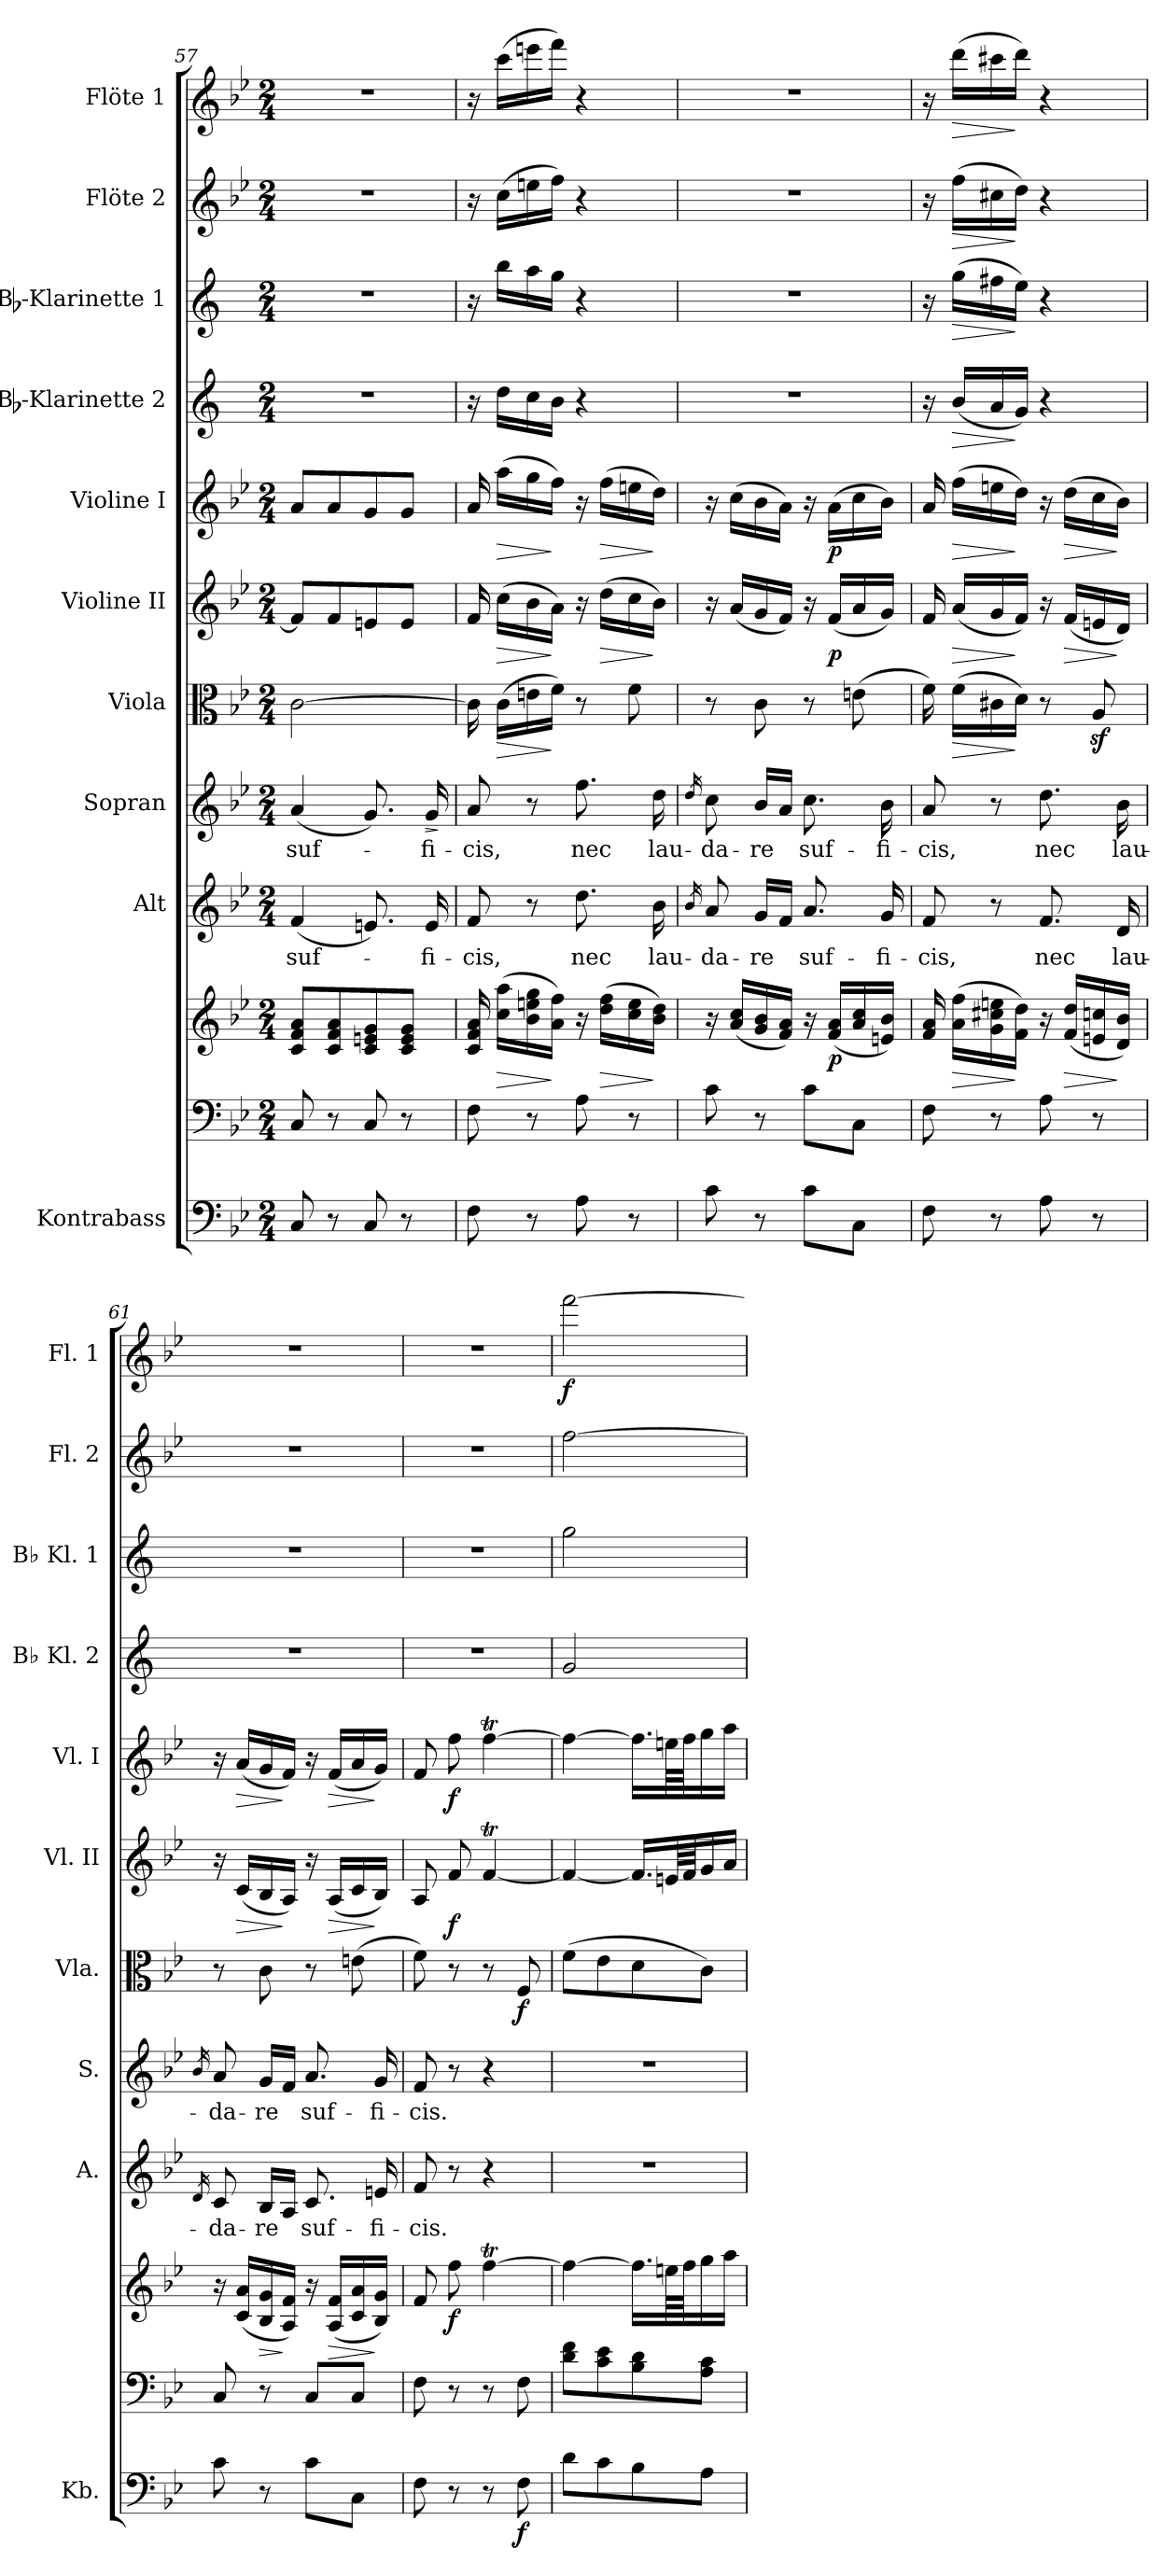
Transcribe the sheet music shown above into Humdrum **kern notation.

**kern	**dynam	**kern	**kern	**dynam	**kern	**text	**kern	**text	**dynam	**kern	**dynam	**kern	**dynam	**kern	**dynam	**kern	**dynam	**kern	**dynam	**kern	**dynam	**kern	**dynam
*part11	*part11	*part10	*part10	*part10	*part9	*part9	*part8	*part8	*part8	*part7	*part7	*part6	*part6	*part5	*part5	*part4	*part4	*part3	*part3	*part2	*part2	*part1	*part1
*staff12	*staff12	*staff11	*staff10	*staff10/11	*staff9	*staff9	*staff8	*staff8	*staff8	*staff7	*staff7	*staff6	*staff6	*staff5	*staff5	*staff4	*staff4	*staff3	*staff3	*staff2	*staff2	*staff1	*staff1
*I"Kontrabass	*	*	*	*	*I"Alt	*	*I"Sopran	*	*	*I"Viola	*	*I"Violine II	*	*I"Violine I	*	*I"Bb-Klarinette 2	*	*I"Bb-Klarinette 1	*	*I"Flöte 2	*	*I"Flöte 1	*
*I'Kb.	*	*	*	*	*I'A.	*	*I'S.	*	*	*I'Vla.	*	*I'Vl. II	*	*I'Vl. I	*	*I'Bb Kl. 2	*	*I'Bb Kl. 1	*	*I'Fl. 2	*	*I'Fl. 1	*
*clefF4	*	*clefF4	*clefG2	*	*clefG2	*	*clefG2	*	*	*clefC3	*	*clefG2	*	*clefG2	*	*clefG2	*	*clefG2	*	*clefG2	*	*clefG2	*
*ITrd7c12	*	*	*	*	*	*	*	*	*	*	*	*	*	*	*	*ITrd1c2	*	*ITrd1c2	*	*	*	*	*
*k[b-e-]	*	*k[b-e-]	*k[b-e-]	*	*k[b-e-]	*	*k[b-e-]	*	*	*k[b-e-]	*	*k[b-e-]	*	*k[b-e-]	*	*k[b-e-]	*	*k[b-e-]	*	*k[b-e-]	*	*k[b-e-]	*
*B-:	*	*B-:	*B-:	*	*B-:	*	*B-:	*	*	*B-:	*	*B-:	*	*B-:	*	*B-:	*	*B-:	*	*B-:	*	*B-:	*
*M2/4	*	*M2/4	*M2/4	*	*M2/4	*	*M2/4	*	*	*M2/4	*	*M2/4	*	*M2/4	*	*M2/4	*	*M2/4	*	*M2/4	*	*M2/4	*
=57	=57	=57	=57	=57	=57	=57	=57	=57	=57	=57	=57	=57	=57	=57	=57	=57	=57	=57	=57	=57	=57	=57	=57
!	!	!	!	!	!	!LO:LY:b	!	!LO:LY:b	!	!	!	!	!	!	!	!	!	!	!	!	!	!	!
8CC/	.	8C/	8c/ 8f/ 8a/L	.	(<4f/	suf-	(<4a/	suf-	.	[2c\	.	8f/L]	.	8a/L	.	2r	.	2r	.	2r	.	2r	.
8r	.	8r	8c/ 8f/ 8a/	.	.	.	.	.	.	.	.	8f/	.	8a/	.	.	.	.	.	.	.	.	.
8CC/	.	8C/	8c/ 8en/ 8g/	.	8.en/)	.	8.g/)	.	.	.	.	8en/	.	8g/	.	.	.	.	.	.	.	.	.
8r	.	8r	8c/ 8e/ 8g/J	.	.	.	.	.	.	.	.	8e/J	.	8g/J	.	.	.	.	.	.	.	.	.
!	!	!	!	!	!	!LO:LY:b	!	!LO:LY:b	!LO:HP:b	!	!	!	!	!	!	!	!	!	!	!	!	!	!
.	.	.	.	.	16e/	-fi-	16g/	-fi-	>	.	.	.	.	.	.	.	.	.	.	.	.	.	.
.	.	.	.	.	.	.	.	.	]	.	.	.	.	.	.	.	.	.	.	.	.	.	.
=58	=58	=58	=58	=58	=58	=58	=58	=58	=58	=58	=58	=58	=58	=58	=58	=58	=58	=58	=58	=58	=58	=58	=58
!	!	!	!	!	!	!LO:LY:b	!	!LO:LY:b	!	!	!	!	!	!	!	!	!	!	!	!	!	!	!
8FF\	.	8F\	16c/ 16f/ 16a/	.	8f/	-cis,	8a/	-cis,	.	16c\]	.	16f/	.	16a/	.	16r	.	16r	.	16r	.	16r	.
!	!	!	!	!LO:HP:b	!	!	!	!	!	!	!LO:HP:b	!	!LO:HP:b	!	!LO:HP:b	!	!	!	!	!	!	!	!
.	.	.	(>16cc\ 16aa\LL	>	.	.	.	.	.	(>16c\LL	>	(>16cc\LL	>	(>16aa\LL	>	16cc\LL	.	16aa\LL	.	(>16cc\LL	.	(>16ccc\LL	.
8r	.	8r	16b-\ 16een\ 16gg\	.	8r	.	8r	.	.	16en\	.	16b-\	.	16gg\	.	16b-\	.	16gg\	.	16een\	.	16eeen\	.
.	.	.	16a\ 16ff\JJ)	]	.	.	.	.	.	16f\JJ)	]	16a\JJ)	]	16ff\JJ)	]	16a\JJ	.	16ff\JJ	.	16ff\JJ)	.	16fff\JJ)	.
!	!	!	!	!	!	!LO:LY:b	!	!LO:LY:b	!	!	!	!	!	!	!	!	!	!	!	!	!	!	!
8AA\	.	8A\	16r	.	8.dd\	nec	8.ff\	nec	.	8r	.	16r	.	16r	.	4r	.	4r	.	4r	.	4r	.
!	!	!	!	!LO:HP:b	!	!	!	!	!	!	!	!	!LO:HP:b	!	!LO:HP:b	!	!	!	!	!	!	!	!
.	.	.	(>16dd\ 16ff\LL	>	.	.	.	.	.	.	.	(>16dd\LL	>	(>16ff\LL	>	.	.	.	.	.	.	.	.
8r	.	8r	16cc\ 16ee\	.	.	.	.	.	.	8f\	.	16cc\	.	16een\	.	.	.	.	.	.	.	.	.
!	!	!	!	!	!	!LO:LY:b	!	!LO:LY:b	!	!	!	!	!	!	!	!	!	!	!	!	!	!	!
.	.	.	16b-\ 16dd\JJ)	]	16b-\	lau-	16dd\	lau-	.	.	.	16b-\JJ)	]	16dd\JJ)	]	.	.	.	.	.	.	.	.
!!LO:PB:g=z
=59	=59	=59	=59	=59	=59	=59	=59	=59	=59	=59	=59	=59	=59	=59	=59	=59	=59	=59	=59	=59	=59	=59	=59
.	.	.	.	.	16qb-/	.	16qdd/	.	.	.	.	.	.	.	.	.	.	.	.	.	.	.	.
!	!	!	!	!	!	!LO:LY:b	!	!LO:LY:b	!	!	!	!	!	!	!	!	!	!	!	!	!	!	!
8C\	.	8c\	16r	.	8a/	-da-	8cc\	-da-	.	8r	.	16r	.	16r	.	2r	.	2r	.	2r	.	2r	.
.	.	.	(<16a/ 16cc/LL	.	.	.	.	.	.	.	.	(<16a/LL	.	(>16cc\LL	.	.	.	.	.	.	.	.	.
!	!	!	!	!	!	!LO:LY:b	!	!LO:LY:b	!	!	!	!	!	!	!	!	!	!	!	!	!	!	!
8r	.	8r	16g/ 16b-/	.	16g/LL	-re	16b-/LL	-re	.	8c\	.	16g/	.	16b-\	.	.	.	.	.	.	.	.	.
.	.	.	16f/ 16a/JJ)	.	16f/JJ	.	16a/JJ	.	.	.	.	16f/JJ)	.	16a\JJ)	.	.	.	.	.	.	.	.	.
!	!	!	!	!	!	!LO:LY:b	!	!LO:LY:b	!	!	!	!	!	!	!	!	!	!	!	!	!	!	!
8C\L	.	8c\L	16r	.	8.a/	suf-	8.cc\	suf-	.	8r	.	16r	.	16r	.	.	.	.	.	.	.	.	.
!	!	!	!	!LO:DY:b	!	!	!	!	!	!	!	!	!LO:DY:b	!	!LO:DY:b	!	!	!	!	!	!	!	!
.	.	.	(<16f/ 16a/LL	p	.	.	.	.	.	.	.	(<16f/LL	p	(>16a\LL	p	.	.	.	.	.	.	.	.
8CC\J	.	8C\J	16a/ 16cc/	.	.	.	.	.	.	(>8en\	.	16a/	.	16cc\	.	.	.	.	.	.	.	.	.
!	!	!	!	!	!	!LO:LY:b	!	!LO:LY:b	!	!	!	!	!	!	!	!	!	!	!	!	!	!	!
.	.	.	16en/ 16b-/JJ)	.	16g/	-fi-	16b-\	-fi-	.	.	.	16g/JJ)	.	16b-\JJ)	.	.	.	.	.	.	.	.	.
=60	=60	=60	=60	=60	=60	=60	=60	=60	=60	=60	=60	=60	=60	=60	=60	=60	=60	=60	=60	=60	=60	=60	=60
!	!	!	!	!	!	!LO:LY:b	!	!LO:LY:b	!	!	!	!	!	!	!	!	!	!	!	!	!	!	!
8FF\	.	8F\	16f/ 16a/	.	8f/	-cis,	8a/	-cis,	.	16f\)	.	16f/	.	16a/	.	16r	.	16r	.	16r	.	16r	.
!	!	!	!	!LO:HP:b	!	!	!	!	!	!	!LO:HP:b	!	!LO:HP:b	!	!LO:HP:b	!	!LO:HP:b	!	!LO:HP:b	!	!LO:HP:b	!	!LO:HP:b
.	.	.	(>16a\ 16ff\LL	>	.	.	.	.	.	(>16f\LL	>	(<16a/LL	>	(>16ff\LL	>	(<16a/LL	>	(>16ff\LL	>	(>16ff\LL	>	(>16ddd\LL	>
8r	.	8r	16g\ 16cc#X\ 16een\	.	8r	.	8r	.	.	16c#X\	.	16g/	.	16een\	.	16g/	.	16een\	.	16cc#X\	.	16ccc#X\	.
.	.	.	16f\ 16dd\JJ)	]	.	.	.	.	.	16d\JJ)	]	16f/JJ)	]	16dd\JJ)	]	16f/JJ)	]	16dd\JJ)	]	16dd\JJ)	]	16ddd\JJ)	]
!	!	!	!	!	!	!LO:LY:b	!	!LO:LY:b	!	!	!	!	!	!	!	!	!	!	!	!	!	!	!
8AA\	.	8A\	16r	.	8.f/	nec	8.dd\	nec	.	8r	.	16r	.	16r	.	4r	.	4r	.	4r	.	4r	.
!	!	!	!	!LO:HP:b	!	!	!	!	!	!	!	!	!LO:HP:b	!	!LO:HP:b	!	!	!	!	!	!	!	!
.	.	.	(<16f/ 16dd/LL	>	.	.	.	.	.	.	.	(<16f/LL	>	(>16dd\LL	>	.	.	.	.	.	.	.	.
8r	.	8r	16en/ 16ccn/	.	.	.	.	.	.	8Az</	.	16en/	.	16cc\	.	.	.	.	.	.	.	.	.
!	!	!	!	!	!	!LO:LY:b	!	!LO:LY:b	!	!	!	!	!	!	!	!	!	!	!	!	!	!	!
.	.	.	16d/ 16b-/JJ)	]	16d/	lau-	16b-\	lau-	.	.	.	16d/JJ)	]	16b-\JJ)	]	.	.	.	.	.	.	.	.
=61	=61	=61	=61	=61	=61	=61	=61	=61	=61	=61	=61	=61	=61	=61	=61	=61	=61	=61	=61	=61	=61	=61	=61
.	.	.	.	.	16qd/	.	16qb-/	.	.	.	.	.	.	.	.	.	.	.	.	.	.	.	.
!	!	!	!	!	!	!LO:LY:b	!	!LO:LY:b	!	!	!	!	!	!	!	!	!	!	!	!	!	!	!
8C\	.	8C/	16r	.	8c/	-da-	8a/	-da-	.	8r	.	16r	.	16r	.	2r	.	2r	.	2r	.	2r	.
!	!	!	!	!	!	!	!	!	!	!	!	!	!LO:HP:b	!	!LO:HP:b	!	!	!	!	!	!	!	!
.	.	.	(<16c/ 16a/LL	.	.	.	.	.	.	.	.	(<16c/LL	>	(<16a/LL	>	.	.	.	.	.	.	.	.
!	!	!	!	!LO:HP:b	!	!LO:LY:b	!	!LO:LY:b	!	!	!	!	!	!	!	!	!	!	!	!	!	!	!
8r	.	8r	16B-/ 16g/	>	16B-/LL	-re	16g/LL	-re	.	8c\	.	16B-/	.	16g/	.	.	.	.	.	.	.	.	.
.	.	.	16A/ 16f/JJ)	]	16A/JJ	.	16f/JJ	.	.	.	.	16A/JJ)	]	16f/JJ)	]	.	.	.	.	.	.	.	.
!	!	!	!	!	!	!LO:LY:b	!	!LO:LY:b	!	!	!	!	!	!	!	!	!	!	!	!	!	!	!
8C\L	.	8C/L	16r	.	8.c/	suf-	8.a/	suf-	.	8r	.	16r	.	16r	.	.	.	.	.	.	.	.	.
!	!	!	!	!LO:HP:b	!	!	!	!	!	!	!	!	!LO:HP:b	!	!LO:HP:b	!	!	!	!	!	!	!	!
.	.	.	(<16A/ 16f/LL	>	.	.	.	.	.	.	.	(<16A/LL	>	(<16f/LL	>	.	.	.	.	.	.	.	.
8CC\J	.	8C/J	16c/ 16a/	.	.	.	.	.	.	(>8en\	.	16c/	.	16a/	.	.	.	.	.	.	.	.	.
!	!	!	!	!	!	!LO:LY:b	!	!LO:LY:b	!	!	!	!	!	!	!	!	!	!	!	!	!	!	!
.	.	.	16B-/ 16g/JJ)	]	16en/	-fi-	16g/	-fi-	.	.	.	16B-/JJ)	]	16g/JJ)	]	.	.	.	.	.	.	.	.
=62	=62	=62	=62	=62	=62	=62	=62	=62	=62	=62	=62	=62	=62	=62	=62	=62	=62	=62	=62	=62	=62	=62	=62
!	!	!	!	!	!	!LO:LY:b	!	!LO:LY:b	!	!	!	!	!	!	!	!	!	!	!	!	!	!	!
8FF\	.	8F\	8f/	.	8f/	-cis.	8f/	-cis.	.	8f\)	.	8A/	.	8f/	.	2r	.	2r	.	2r	.	2r	.
!	!	!	!	!LO:DY:b	!	!	!	!	!	!	!	!	!LO:DY:b	!	!LO:DY:b	!	!	!	!	!	!	!	!
8r	.	8r	8ff\	f	8r	.	8r	.	.	8r	.	8f/	f	8ff\	f	.	.	.	.	.	.	.	.
8r	.	8r	[4ffT\	.	4r	.	4r	.	.	8r	.	[4fT/	.	[4ffT\	.	.	.	.	.	.	.	.	.
!	!LO:DY:b	!	!	!	!	!	!	!	!	!	!LO:DY:b	!	!	!	!	!	!	!	!	!	!	!	!
8FF\	f	8F\	.	.	.	.	.	.	.	8F/	f	.	.	.	.	.	.	.	.	.	.	.	.
=63	=63	=63	=63	=63	=63	=63	=63	=63	=63	=63	=63	=63	=63	=63	=63	=63	=63	=63	=63	=63	=63	=63	=63
!	!	!	!	!	!	!	!	!	!	!	!	!	!	!	!	!	!	!	!	!	!	!	!LO:DY:b
8D\L	.	8d\ 8f\L	4ff\_	.	2r	.	2r	.	.	(>8f\L	.	4f/_	.	4ff\_	.	2f/	.	2ff\	.	[2ff\	.	[2fff\	f
8C\	.	8c\ 8e-\	.	.	.	.	.	.	.	8e-\	.	.	.	.	.	.	.	.	.	.	.	.	.
8BB-\	.	8B-\ 8d\	16.ff\LL]	.	.	.	.	.	.	8d\	.	16.f/LL]	.	16.ff\LL]	.	.	.	.	.	.	.	.	.
.	.	.	64een\LL	.	.	.	.	.	.	.	.	64en/LL	.	64een\LL	.	.	.	.	.	.	.	.	.
.	.	.	64ff\JJ	.	.	.	.	.	.	.	.	64f/JJ	.	64ff\JJ	.	.	.	.	.	.	.	.	.
8AA\J	.	8A\ 8c\J	16gg\	.	.	.	.	.	.	8c\J)	.	16g/	.	16gg\	.	.	.	.	.	.	.	.	.
.	.	.	16aa\JJ	.	.	.	.	.	.	.	.	16a/JJ	.	16aa\JJ	.	.	.	.	.	.	.	.	.
=	=	=	=	=	=	=	=	=	=	=	=	=	=	=	=	=	=	=	=	=	=	=	=
*-	*-	*-	*-	*-	*-	*-	*-	*-	*-	*-	*-	*-	*-	*-	*-	*-	*-	*-	*-	*-	*-	*-	*-
